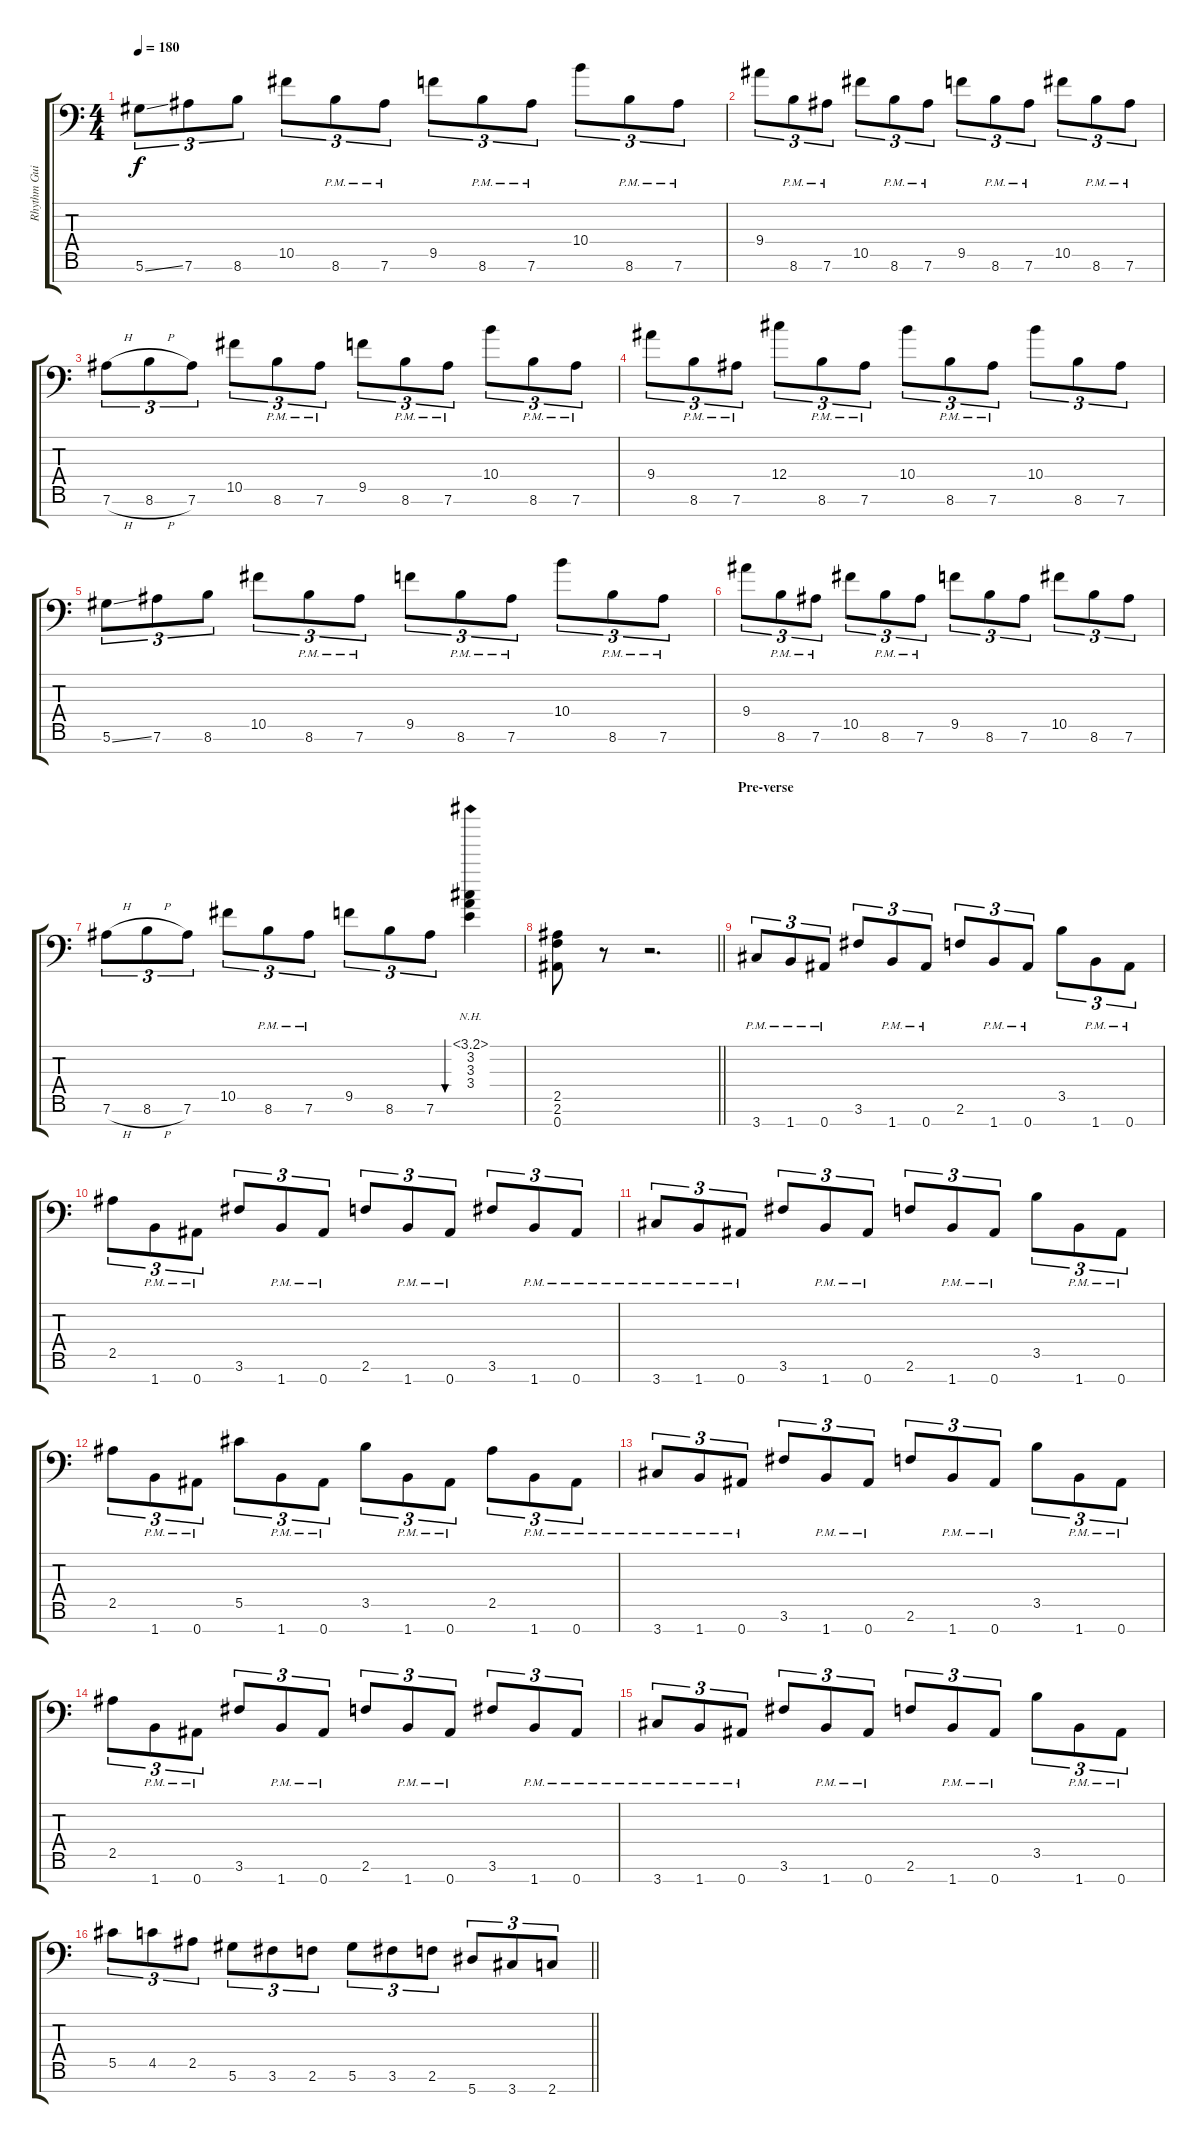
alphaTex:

\track ("Rhythm Guitar" "Rhythm Gui") {instrument distortionguitar}
\staff {score tabs}
\tuning (Eb4 Bb3 Gb3 Db3 Ab2 Eb2 Bb1) {hide}
\ts (4 4)
\section ("" "")
\tempo 180
\clef f4
\ks c
5.6{ss}.8{tu (3 2) dy f} 7.6.8{tu (3 2)} 8.6.8{tu (3 2)} 10.5.8{tu (3 2)} 8.6{pm}.8{tu (3 2)} 7.6{pm}.8{tu (3 2)} 9.5.8{tu (3 2)} 8.6{pm}.8{tu (3 2)} 7.6{pm}.8{tu (3 2)} 10.4.8{tu (3 2)} 8.6{pm}.8{tu (3 2)} 7.6{pm}.8{tu (3 2)} |
9.4.8{tu (3 2)} 8.6{pm}.8{tu (3 2)} 7.6{pm}.8{tu (3 2)} 10.5.8{tu (3 2)} 8.6{pm}.8{tu (3 2)} 7.6{pm}.8{tu (3 2)} 9.5.8{tu (3 2)} 8.6{pm}.8{tu (3 2)} 7.6{pm}.8{tu (3 2)} 10.5.8{tu (3 2)} 8.6{pm}.8{tu (3 2)} 7.6{pm}.8{tu (3 2)} |
7.6{h}.8{tu (3 2)} 8.6{h}.8{tu (3 2)} 7.6.8{tu (3 2)} 10.5.8{tu (3 2)} 8.6{pm}.8{tu (3 2)} 7.6{pm}.8{tu (3 2)} 9.5.8{tu (3 2)} 8.6{pm}.8{tu (3 2)} 7.6{pm}.8{tu (3 2)} 10.4.8{tu (3 2)} 8.6{pm}.8{tu (3 2)} 7.6{pm}.8{tu (3 2)} |
9.4.8{tu (3 2)} 8.6{pm}.8{tu (3 2)} 7.6{pm}.8{tu (3 2)} 12.4.8{tu (3 2)} 8.6{pm}.8{tu (3 2)} 7.6{pm}.8{tu (3 2)} 10.4.8{tu (3 2)} 8.6{pm}.8{tu (3 2)} 7.6{pm}.8{tu (3 2)} 10.4.8{tu (3 2)} 8.6.8{tu (3 2)} 7.6.8{tu (3 2)} |
5.6{ss}.8{tu (3 2)} 7.6.8{tu (3 2)} 8.6.8{tu (3 2)} 10.5.8{tu (3 2)} 8.6{pm}.8{tu (3 2)} 7.6{pm}.8{tu (3 2)} 9.5.8{tu (3 2)} 8.6{pm}.8{tu (3 2)} 7.6{pm}.8{tu (3 2)} 10.4.8{tu (3 2)} 8.6{pm}.8{tu (3 2)} 7.6{pm}.8{tu (3 2)} |
9.4.8{tu (3 2)} 8.6{pm}.8{tu (3 2)} 7.6{pm}.8{tu (3 2)} 10.5.8{tu (3 2)} 8.6{pm}.8{tu (3 2)} 7.6{pm}.8{tu (3 2)} 9.5.8{tu (3 2)} 8.6.8{tu (3 2)} 7.6.8{tu (3 2)} 10.5.8{tu (3 2)} 8.6.8{tu (3 2)} 7.6.8{tu (3 2)} |
7.6{h}.8{tu (3 2)} 8.6{h}.8{tu (3 2)} 7.6.8{tu (3 2)} 10.5.8{tu (3 2)} 8.6{pm}.8{tu (3 2)} 7.6{pm}.8{tu (3 2)} 9.5.8{tu (3 2)} 8.6.8{tu (3 2)} 7.6.8{tu (3 2)} (3.1{nh} 3.2 3.3 3.4).4{bu 480} |
\barLineRight lightlight
(2.5 2.6 0.7).8 r.8 r.2{d} |
\section ("" "Pre-verse")
3.7{pm}.8{tu (3 2)} 1.7{pm}.8{tu (3 2)} 0.7{pm}.8{tu (3 2)} 3.6.8{tu (3 2)} 1.7{pm}.8{tu (3 2)} 0.7{pm}.8{tu (3 2)} 2.6.8{tu (3 2)} 1.7{pm}.8{tu (3 2)} 0.7{pm}.8{tu (3 2)} 3.5.8{tu (3 2)} 1.7{pm}.8{tu (3 2)} 0.7{pm}.8{tu (3 2)} |
2.5.8{tu (3 2)} 1.7{pm}.8{tu (3 2)} 0.7{pm}.8{tu (3 2)} 3.6.8{tu (3 2)} 1.7{pm}.8{tu (3 2)} 0.7{pm}.8{tu (3 2)} 2.6.8{tu (3 2)} 1.7{pm}.8{tu (3 2)} 0.7{pm}.8{tu (3 2)} 3.6.8{tu (3 2)} 1.7{pm}.8{tu (3 2)} 0.7{pm}.8{tu (3 2)} |
3.7{pm}.8{tu (3 2)} 1.7{pm}.8{tu (3 2)} 0.7{pm}.8{tu (3 2)} 3.6.8{tu (3 2)} 1.7{pm}.8{tu (3 2)} 0.7{pm}.8{tu (3 2)} 2.6.8{tu (3 2)} 1.7{pm}.8{tu (3 2)} 0.7{pm}.8{tu (3 2)} 3.5.8{tu (3 2)} 1.7{pm}.8{tu (3 2)} 0.7{pm}.8{tu (3 2)} |
2.5.8{tu (3 2)} 1.7{pm}.8{tu (3 2)} 0.7{pm}.8{tu (3 2)} 5.5.8{tu (3 2)} 1.7{pm}.8{tu (3 2)} 0.7{pm}.8{tu (3 2)} 3.5.8{tu (3 2)} 1.7{pm}.8{tu (3 2)} 0.7{pm}.8{tu (3 2)} 2.5.8{tu (3 2)} 1.7{pm}.8{tu (3 2)} 0.7{pm}.8{tu (3 2)} |
3.7{pm}.8{tu (3 2)} 1.7{pm}.8{tu (3 2)} 0.7{pm}.8{tu (3 2)} 3.6.8{tu (3 2)} 1.7{pm}.8{tu (3 2)} 0.7{pm}.8{tu (3 2)} 2.6.8{tu (3 2)} 1.7{pm}.8{tu (3 2)} 0.7{pm}.8{tu (3 2)} 3.5.8{tu (3 2)} 1.7{pm}.8{tu (3 2)} 0.7{pm}.8{tu (3 2)} |
2.5.8{tu (3 2)} 1.7{pm}.8{tu (3 2)} 0.7{pm}.8{tu (3 2)} 3.6.8{tu (3 2)} 1.7{pm}.8{tu (3 2)} 0.7{pm}.8{tu (3 2)} 2.6.8{tu (3 2)} 1.7{pm}.8{tu (3 2)} 0.7{pm}.8{tu (3 2)} 3.6.8{tu (3 2)} 1.7{pm}.8{tu (3 2)} 0.7{pm}.8{tu (3 2)} |
3.7{pm}.8{tu (3 2)} 1.7{pm}.8{tu (3 2)} 0.7{pm}.8{tu (3 2)} 3.6.8{tu (3 2)} 1.7{pm}.8{tu (3 2)} 0.7{pm}.8{tu (3 2)} 2.6.8{tu (3 2)} 1.7{pm}.8{tu (3 2)} 0.7{pm}.8{tu (3 2)} 3.5.8{tu (3 2)} 1.7{pm}.8{tu (3 2)} 0.7{pm}.8{tu (3 2)} |
\barLineRight lightlight
5.5.8{tu (3 2)} 4.5.8{tu (3 2)} 2.5.8{tu (3 2)} 5.6.8{tu (3 2)} 3.6.8{tu (3 2)} 2.6.8{tu (3 2)} 5.6.8{tu (3 2)} 3.6.8{tu (3 2)} 2.6.8{tu (3 2)} 5.7.8{tu (3 2)} 3.7.8{tu (3 2)} 2.7.8{tu (3 2)}
